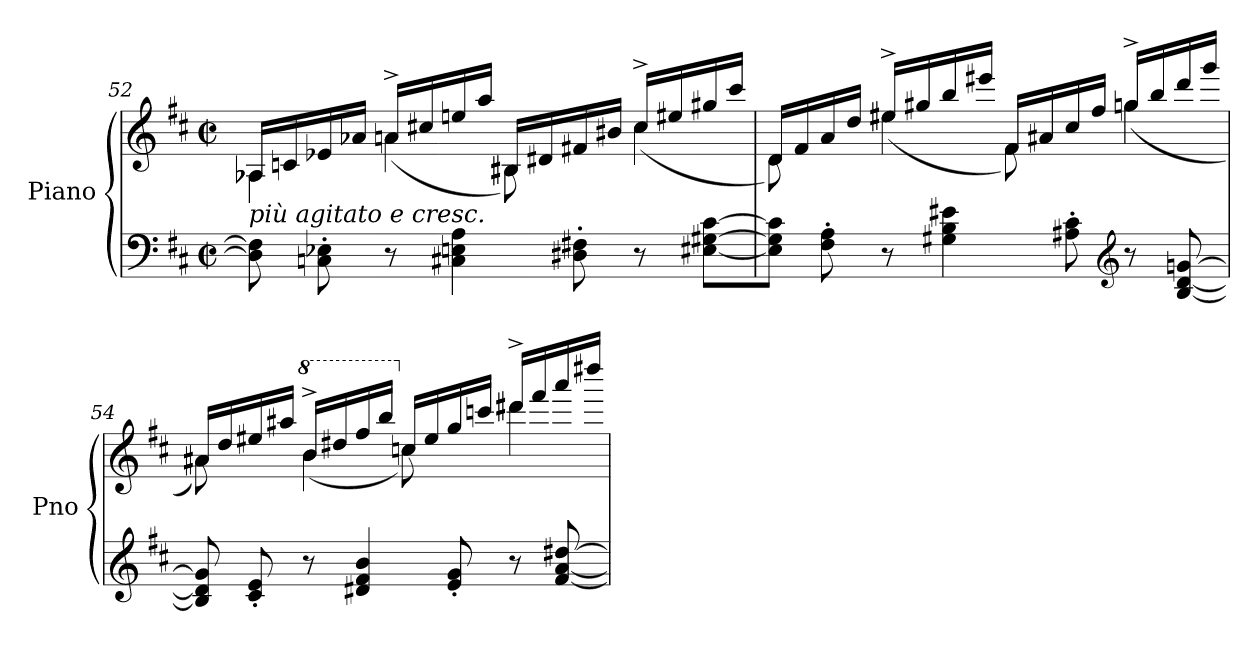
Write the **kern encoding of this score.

**kern	**kern
*part1	*part1
*staff2	*staff1
*I"Piano	*
*I'Pno	*
!!LO:LB:g=z
*clefF4	*clefG2
*k[f#c#]	*k[f#c#]
*M4/4	*M4/4
*met(c|)	*met(c|)
=52	=52
*	*^
!	!LO:TX:b:i:t=più agitato e cresc.	!
8D-\] 8F-\]	16A-X/LL	4A-\
.	16cn/	.
8Cn\' 8E-X\'	16e-X/	.
.	16a-X/JJ	.
8r	16an^/LL	(<4a\
.	16cc#X/	.
4C#X\ 4En\ 4A\	16een/	.
.	16aa/JJ	.
.	16B#X/LL	8B#\)
.	16d#X/	.
8D#X\' 8F#X\'	16f#X/	8ryy
.	16b#X/JJ	.
8r	16cc#^/LL	(<4cc#\
.	16ee#X/	.
[8E#X\ [8G#X\ [8c#\L	16gg#X/	.
.	16ccc#/JJ	.
=53	=53	=53
8E#\] 8G#\] 8c#\]J	16d/LL	8d\)
.	16f#/	.
8F#\' 8A\'	16a/	8ryy
.	16dd/JJ	.
8r	16ee#X^/LL	(<4ee#\
.	16gg#X/	.
4G#X\ 4B\ 4e#X\	16bb/	.
.	16eee#X/JJ	.
.	16f#/LL	8f#\)
.	16a#X/	.
8A#X\' 8c#\'	16cc#/	8ryy
.	16ff#/JJ	.
*clefG2	*	*
8r	16ggn^/LL	(<4gg\
.	16bb/	.
[8B/ [8d/ [8gn/	16ddd/	.
.	16ggg/JJ	.
!!LO:PB:g=z	!!
=54	=54	=54
8B/] 8d/] 8g/]	16a#X/LL	8a#\)
.	16dd/	.
8c#/' 8e/'	16ee#X/	8ryy
.	16aa#X/JJ	.
*	*8va	*
8r	16bb^/LL	(<4bb\
.	16ddd#X/	.
4d#X/ 4f#/ 4b/	16fff#/	.
.	16bbb/JJ	.
*	*X8va	*
.	16ccn/LL	8cc\)
.	16ee#/	.
8e/' 8g/'	16gg/	8ryy
.	16cccn/JJ	.
8r	16ddd#^/LL	4ddd#\
.	16fff#/	.
[8f#/ [8a/ [8dd#X/L	16aaa/	.
.	16dddd#X/JJ	.
*	*v	*v
=	=
*-	*-
